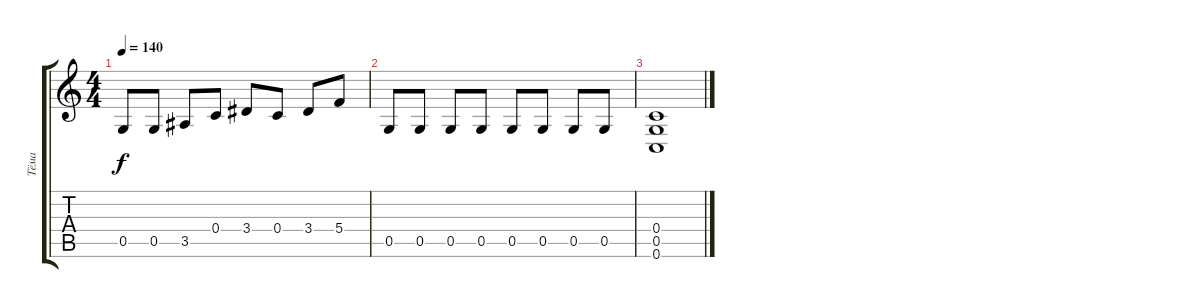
\track ("Тёма" "Тёма") {instrument overdrivenguitar}
\staff {score tabs}
\tuning (E4 C4 G3 C3 G2 C2) {hide}
\ts (4 4)
\tempo 140
\clef g2
\ks c
0.5.8{dy f} 0.5.8 3.5.8 0.4.8 3.4.8 0.4.8 3.4.8 5.4.8 |
0.5.8 0.5.8 0.5.8 0.5.8 0.5.8 0.5.8 0.5.8 0.5.8 |
(0.4 0.5 0.6).1
